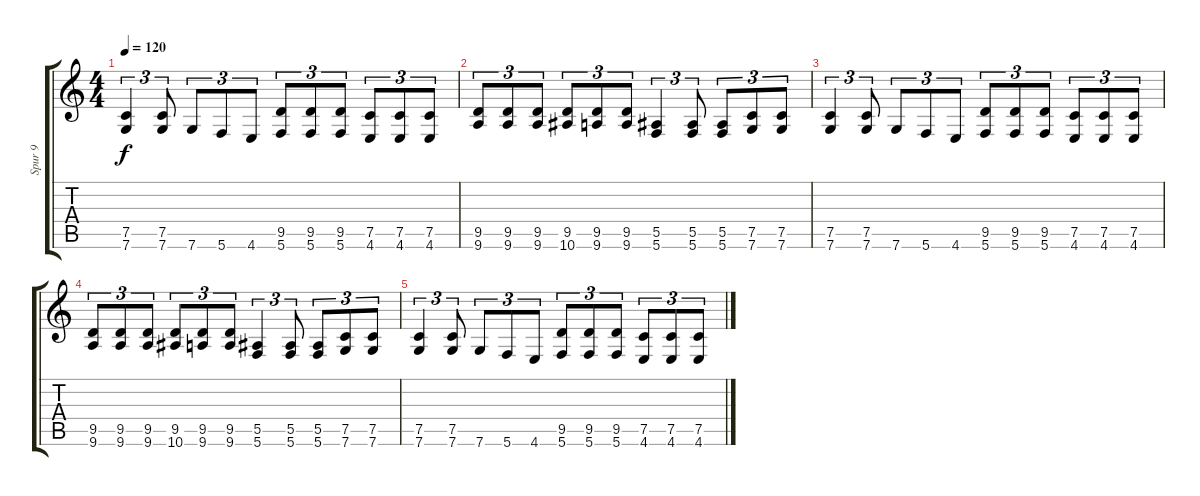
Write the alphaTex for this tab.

\track ("Spur 9" "Spur 9") {instrument distortionguitar}
\staff {score tabs}
\tuning (C4 G3 Eb3 Bb2 F2 C2) {hide}
\ts (4 4)
\tempo 120
\clef g2
\ks c
(7.5 7.6).4{tu (3 2) dy f} (7.5 7.6).8{tu (3 2)} 7.6.8{tu (3 2)} 5.6.8{tu (3 2)} 4.6.8{tu (3 2)} (9.5 5.6).8{tu (3 2)} (9.5 5.6).8{tu (3 2)} (9.5 5.6).8{tu (3 2)} (7.5 4.6).8{tu (3 2)} (7.5 4.6).8{tu (3 2)} (7.5 4.6).8{tu (3 2)} |
(9.5 9.6).8{tu (3 2)} (9.5 9.6).8{tu (3 2)} (9.5 9.6).8{tu (3 2)} (9.5 10.6).8{tu (3 2)} (9.5 9.6).8{tu (3 2)} (9.5 9.6).8{tu (3 2)} (5.5 5.6).4{tu (3 2)} (5.5 5.6).8{tu (3 2)} (5.5 5.6).8{tu (3 2)} (7.5 7.6).8{tu (3 2)} (7.5 7.6).8{tu (3 2)} |
(7.5 7.6).4{tu (3 2)} (7.5 7.6).8{tu (3 2)} 7.6.8{tu (3 2)} 5.6.8{tu (3 2)} 4.6.8{tu (3 2)} (9.5 5.6).8{tu (3 2)} (9.5 5.6).8{tu (3 2)} (9.5 5.6).8{tu (3 2)} (7.5 4.6).8{tu (3 2)} (7.5 4.6).8{tu (3 2)} (7.5 4.6).8{tu (3 2)} |
(9.5 9.6).8{tu (3 2)} (9.5 9.6).8{tu (3 2)} (9.5 9.6).8{tu (3 2)} (9.5 10.6).8{tu (3 2)} (9.5 9.6).8{tu (3 2)} (9.5 9.6).8{tu (3 2)} (5.5 5.6).4{tu (3 2)} (5.5 5.6).8{tu (3 2)} (5.5 5.6).8{tu (3 2)} (7.5 7.6).8{tu (3 2)} (7.5 7.6).8{tu (3 2)} |
(7.5 7.6).4{tu (3 2)} (7.5 7.6).8{tu (3 2)} 7.6.8{tu (3 2)} 5.6.8{tu (3 2)} 4.6.8{tu (3 2)} (9.5 5.6).8{tu (3 2)} (9.5 5.6).8{tu (3 2)} (9.5 5.6).8{tu (3 2)} (7.5 4.6).8{tu (3 2)} (7.5 4.6).8{tu (3 2)} (7.5 4.6).8{tu (3 2)}
